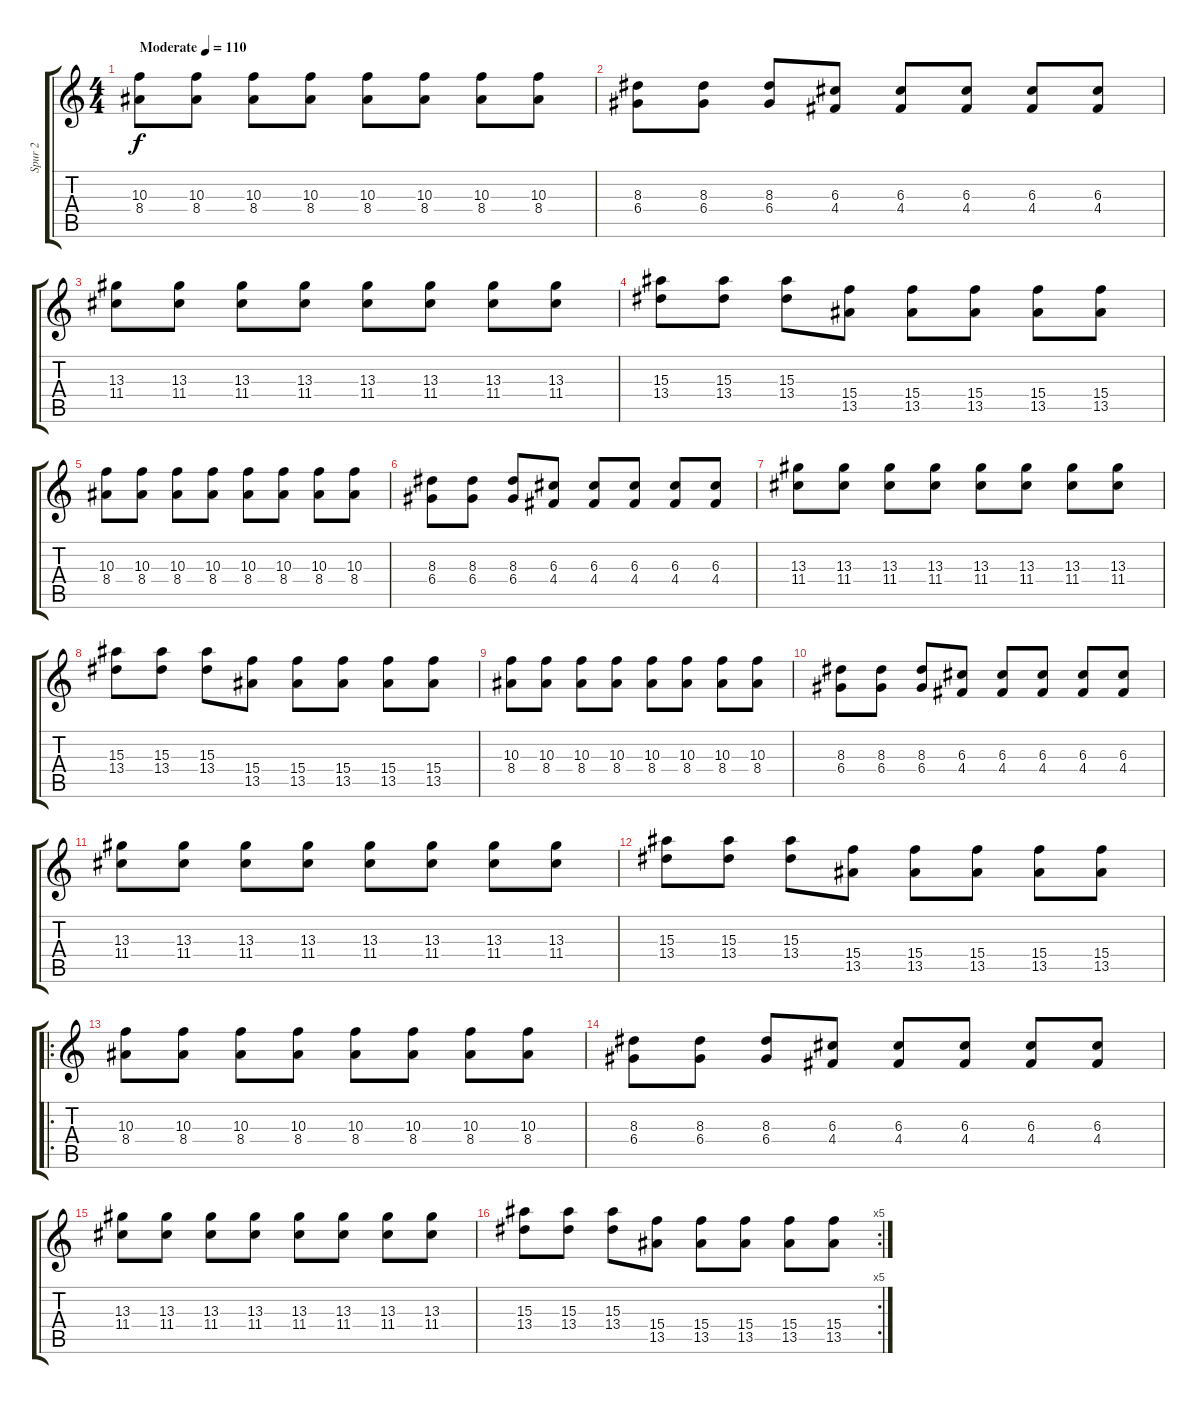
\track ("Spur 2" "Spur 2") {instrument acousticguitarsteel}
\staff {score tabs}
\tuning (E4 B3 G3 D3 A2 E2) {hide}
\ts (4 4)
\tempo (110 "Moderate")
\clef g2
\ks c
(10.3 8.4).8{dy f instrument acousticguitarsteel} (10.3 8.4).8 (10.3 8.4).8 (10.3 8.4).8 (10.3 8.4).8 (10.3 8.4).8 (10.3 8.4).8 (10.3 8.4).8 |
(8.3 6.4).8 (8.3 6.4).8 (8.3 6.4).8 (6.3 4.4).8 (6.3 4.4).8 (6.3 4.4).8 (6.3 4.4).8 (6.3 4.4).8 |
(13.3 11.4).8 (13.3 11.4).8 (13.3 11.4).8 (13.3 11.4).8 (13.3 11.4).8 (13.3 11.4).8 (13.3 11.4).8 (13.3 11.4).8 |
(15.3 13.4).8 (15.3 13.4).8 (15.3 13.4).8 (15.4 13.5).8 (15.4 13.5).8 (15.4 13.5).8 (15.4 13.5).8 (15.4 13.5).8 |
(10.3 8.4).8 (10.3 8.4).8 (10.3 8.4).8 (10.3 8.4).8 (10.3 8.4).8 (10.3 8.4).8 (10.3 8.4).8 (10.3 8.4).8 |
(8.3 6.4).8 (8.3 6.4).8 (8.3 6.4).8 (6.3 4.4).8 (6.3 4.4).8 (6.3 4.4).8 (6.3 4.4).8 (6.3 4.4).8 |
(13.3 11.4).8 (13.3 11.4).8 (13.3 11.4).8 (13.3 11.4).8 (13.3 11.4).8 (13.3 11.4).8 (13.3 11.4).8 (13.3 11.4).8 |
(15.3 13.4).8 (15.3 13.4).8 (15.3 13.4).8 (15.4 13.5).8 (15.4 13.5).8 (15.4 13.5).8 (15.4 13.5).8 (15.4 13.5).8 |
(10.3 8.4).8 (10.3 8.4).8 (10.3 8.4).8 (10.3 8.4).8 (10.3 8.4).8 (10.3 8.4).8 (10.3 8.4).8 (10.3 8.4).8 |
(8.3 6.4).8 (8.3 6.4).8 (8.3 6.4).8 (6.3 4.4).8 (6.3 4.4).8 (6.3 4.4).8 (6.3 4.4).8 (6.3 4.4).8 |
(13.3 11.4).8 (13.3 11.4).8 (13.3 11.4).8 (13.3 11.4).8 (13.3 11.4).8 (13.3 11.4).8 (13.3 11.4).8 (13.3 11.4).8 |
(15.3 13.4).8 (15.3 13.4).8 (15.3 13.4).8 (15.4 13.5).8 (15.4 13.5).8 (15.4 13.5).8 (15.4 13.5).8 (15.4 13.5).8 |
\ro
(10.3 8.4).8 (10.3 8.4).8 (10.3 8.4).8 (10.3 8.4).8 (10.3 8.4).8 (10.3 8.4).8 (10.3 8.4).8 (10.3 8.4).8 |
(8.3 6.4).8 (8.3 6.4).8 (8.3 6.4).8 (6.3 4.4).8 (6.3 4.4).8 (6.3 4.4).8 (6.3 4.4).8 (6.3 4.4).8 |
(13.3 11.4).8 (13.3 11.4).8 (13.3 11.4).8 (13.3 11.4).8 (13.3 11.4).8 (13.3 11.4).8 (13.3 11.4).8 (13.3 11.4).8 |
\rc 5
(15.3 13.4).8 (15.3 13.4).8 (15.3 13.4).8 (15.4 13.5).8 (15.4 13.5).8 (15.4 13.5).8 (15.4 13.5).8 (15.4 13.5).8
